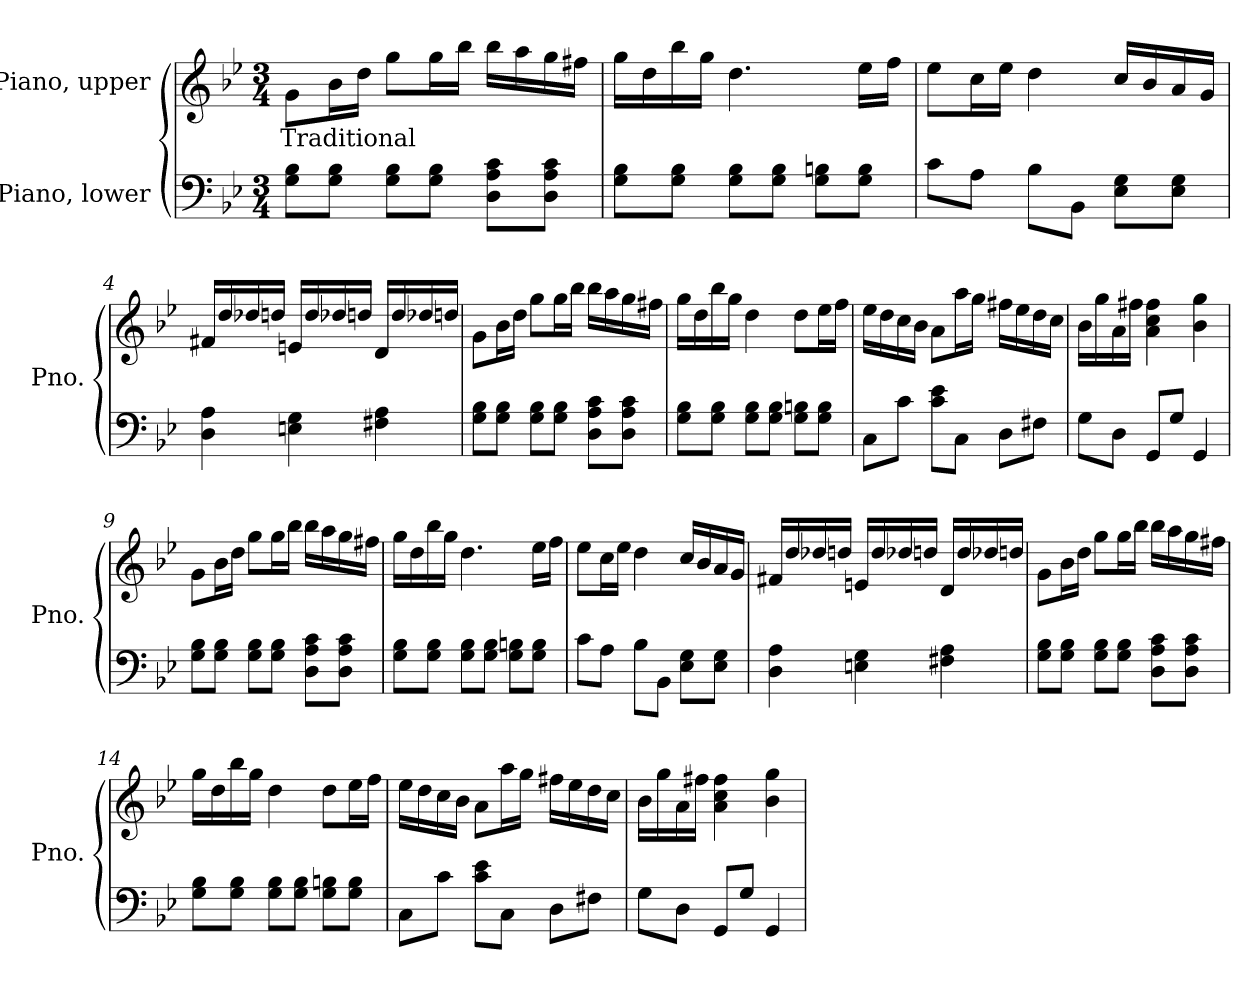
**kern	**kern	**text
*part2	*part1	*part1
*staff2	*staff1	*staff1
*I"Piano, lower	*I"Piano, upper	*
*I'Pno.	*I'Pno.	*
*clefF4	*clefG2	*
*k[b-e-]	*k[b-e-]	*
*M3/4	*M3/4	*
*MM100	*MM100	*
=1	=1	=1
!	!	!LO:LY:b
8G\ 8B-\L	8g\L	Traditional
8G\ 8B-\J	16b-\L	.
.	16dd\JJ	.
8G\ 8B-\L	8gg\L	.
8G\ 8B-\J	16gg\L	.
.	16bb-\JJ	.
8D\ 8A\ 8c\L	16bb-\LL	.
.	16aa\	.
8D\ 8A\ 8c\J	16gg\	.
.	16ff#X\JJ	.
=2	=2	=2
8G\ 8B-\L	16gg\LL	.
.	16dd\	.
8G\ 8B-\J	16bb-\	.
.	16gg\JJ	.
8G\ 8B-\L	4.dd\	.
8G\ 8B-\J	.	.
8G\ 8Bn\L	.	.
8G\ 8B\J	16ee-\LL	.
.	16ff\JJ	.
=3	=3	=3
8c\L	8ee-\L	.
8A\J	16cc\L	.
.	16ee-\JJ	.
8B-\L	4dd\	.
8BB-\J	.	.
8E-\ 8G\L	16cc/LL	.
.	16b-/	.
8E-\ 8G\J	16a/	.
.	16g/JJ	.
!!LO:LB:g=z
=4	=4	=4
4D\ 4A\	16f#X/LL	.
.	16dd/	.
.	16dd-X/	.
.	16ddn/JJ	.
4En\ 4G\	16en/LL	.
.	16dd/	.
.	16dd-X/	.
.	16ddn/JJ	.
4F#X\ 4A\	16d/LL	.
.	16dd/	.
.	16dd-X/	.
.	16ddn/JJ	.
=5	=5	=5
8G\ 8B-\L	8g\L	.
8G\ 8B-\J	16b-\L	.
.	16dd\JJ	.
8G\ 8B-\L	8gg\L	.
8G\ 8B-\J	16gg\L	.
.	16bb-\JJ	.
8D\ 8A\ 8c\L	16bb-\LL	.
.	16aa\	.
8D\ 8A\ 8c\J	16gg\	.
.	16ff#X\JJ	.
=6	=6	=6
8G\ 8B-\L	16gg\LL	.
.	16dd\	.
8G\ 8B-\J	16bb-\	.
.	16gg\JJ	.
8G\ 8B-\L	4dd\	.
8G\ 8B-\J	.	.
8G\ 8Bn\L	8dd\L	.
8G\ 8B\J	16ee-\L	.
.	16ff\JJ	.
!!LO:LB:g=z
=7	=7	=7
8C\L	16ee-\LL	.
.	16dd\	.
8c\J	16cc\	.
.	16b-\JJ	.
8c\ 8e-\L	8a\L	.
8C\J	16aa\L	.
.	16gg\JJ	.
8D\L	16ff#X\LL	.
.	16ee-\	.
8F#X\J	16dd\	.
.	16cc\JJ	.
=8	=8	=8
8G\L	16b-\LL	.
.	16gg\	.
8D\J	16a\	.
.	16ff#X\JJ	.
8GG/L	4a\ 4cc\ 4ff#\	.
8G/J	.	.
4GG/	4b-\ 4gg\	.
=9	=9	=9
8G\ 8B-\L	8g\L	.
8G\ 8B-\J	16b-\L	.
.	16dd\JJ	.
8G\ 8B-\L	8gg\L	.
8G\ 8B-\J	16gg\L	.
.	16bb-\JJ	.
8D\ 8A\ 8c\L	16bb-\LL	.
.	16aa\	.
8D\ 8A\ 8c\J	16gg\	.
.	16ff#X\JJ	.
=10	=10	=10
8G\ 8B-\L	16gg\LL	.
.	16dd\	.
8G\ 8B-\J	16bb-\	.
.	16gg\JJ	.
8G\ 8B-\L	4.dd\	.
8G\ 8B-\J	.	.
8G\ 8Bn\L	.	.
8G\ 8B\J	16ee-\LL	.
.	16ff\JJ	.
!!LO:LB:g=z
=11	=11	=11
8c\L	8ee-\L	.
8A\J	16cc\L	.
.	16ee-\JJ	.
8B-\L	4dd\	.
8BB-\J	.	.
8E-\ 8G\L	16cc/LL	.
.	16b-/	.
8E-\ 8G\J	16a/	.
.	16g/JJ	.
=12	=12	=12
4D\ 4A\	16f#X/LL	.
.	16dd/	.
.	16dd-X/	.
.	16ddn/JJ	.
4En\ 4G\	16en/LL	.
.	16dd/	.
.	16dd-X/	.
.	16ddn/JJ	.
4F#X\ 4A\	16d/LL	.
.	16dd/	.
.	16dd-X/	.
.	16ddn/JJ	.
=13	=13	=13
8G\ 8B-\L	8g\L	.
8G\ 8B-\J	16b-\L	.
.	16dd\JJ	.
8G\ 8B-\L	8gg\L	.
8G\ 8B-\J	16gg\L	.
.	16bb-\JJ	.
8D\ 8A\ 8c\L	16bb-\LL	.
.	16aa\	.
8D\ 8A\ 8c\J	16gg\	.
.	16ff#X\JJ	.
!!LO:LB:g=z
=14	=14	=14
8G\ 8B-\L	16gg\LL	.
.	16dd\	.
8G\ 8B-\J	16bb-\	.
.	16gg\JJ	.
8G\ 8B-\L	4dd\	.
8G\ 8B-\J	.	.
8G\ 8Bn\L	8dd\L	.
8G\ 8B\J	16ee-\L	.
.	16ff\JJ	.
=15	=15	=15
8C\L	16ee-\LL	.
.	16dd\	.
8c\J	16cc\	.
.	16b-\JJ	.
8c\ 8e-\L	8a\L	.
8C\J	16aa\L	.
.	16gg\JJ	.
8D\L	16ff#X\LL	.
.	16ee-\	.
8F#X\J	16dd\	.
.	16cc\JJ	.
=16	=16	=16
8G\L	16b-\LL	.
.	16gg\	.
8D\J	16a\	.
.	16ff#X\JJ	.
8GG/L	4a\ 4cc\ 4ff#\	.
8G/J	.	.
4GG/	4b-\ 4gg\	.
=	=	=
*-	*-	*-
